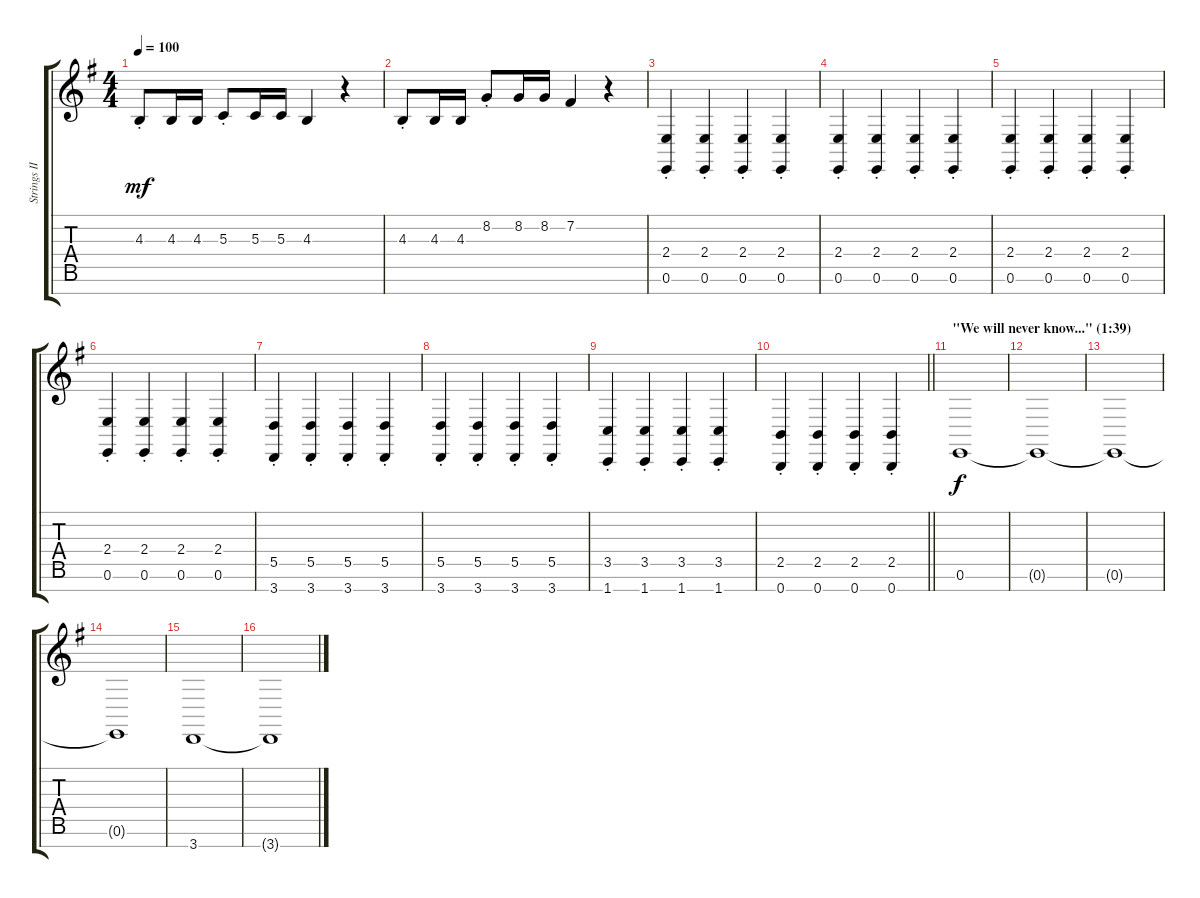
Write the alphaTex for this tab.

\track ("Strings II" "Strings II") {instrument stringensemble1}
\staff {score tabs}
\tuning (E4 B3 G3 D3 A2 E2 B1) {hide}
\ts (4 4)
\tempo 100
\clef g2
\ks eminor
4.3{st}.8{dy mf} 4.3.16 4.3.16 5.3{st}.8 5.3.16 5.3.16 4.3.4 r.4 |
4.3{st}.8 4.3.16 4.3.16 8.2{st}.8 8.2.16 8.2.16 7.2.4 r.4 |
(2.4{st} 0.6{st}).4 (2.4{st} 0.6{st}).4 (2.4{st} 0.6{st}).4 (2.4{st} 0.6{st}).4 |
(2.4{st} 0.6{st}).4 (2.4{st} 0.6{st}).4 (2.4{st} 0.6{st}).4 (2.4{st} 0.6{st}).4 |
(2.4{st} 0.6{st}).4 (2.4{st} 0.6{st}).4 (2.4{st} 0.6{st}).4 (2.4{st} 0.6{st}).4 |
(2.4{st} 0.6{st}).4 (2.4{st} 0.6{st}).4 (2.4{st} 0.6{st}).4 (2.4{st} 0.6{st}).4 |
(5.5{st} 3.7{st}).4 (5.5{st} 3.7{st}).4 (5.5{st} 3.7{st}).4 (5.5{st} 3.7{st}).4 |
(5.5{st} 3.7{st}).4 (5.5{st} 3.7{st}).4 (5.5{st} 3.7{st}).4 (5.5{st} 3.7{st}).4 |
(3.5{st} 1.7{st}).4 (3.5{st} 1.7{st}).4 (3.5{st} 1.7{st}).4 (3.5{st} 1.7{st}).4 |
\barLineRight lightlight
(2.5{st} 0.7{st}).4 (2.5{st} 0.7{st}).4 (2.5{st} 0.7{st}).4 (2.5{st} 0.7{st}).4 |
\section ("" "\"We will never know...\" (1:39)")
0.6.1{dy f instrument stringensemble2} |
0.6{t}.1 |
0.6{t}.1 |
0.6{t}.1 |
3.7.1 |
3.7{t}.1
